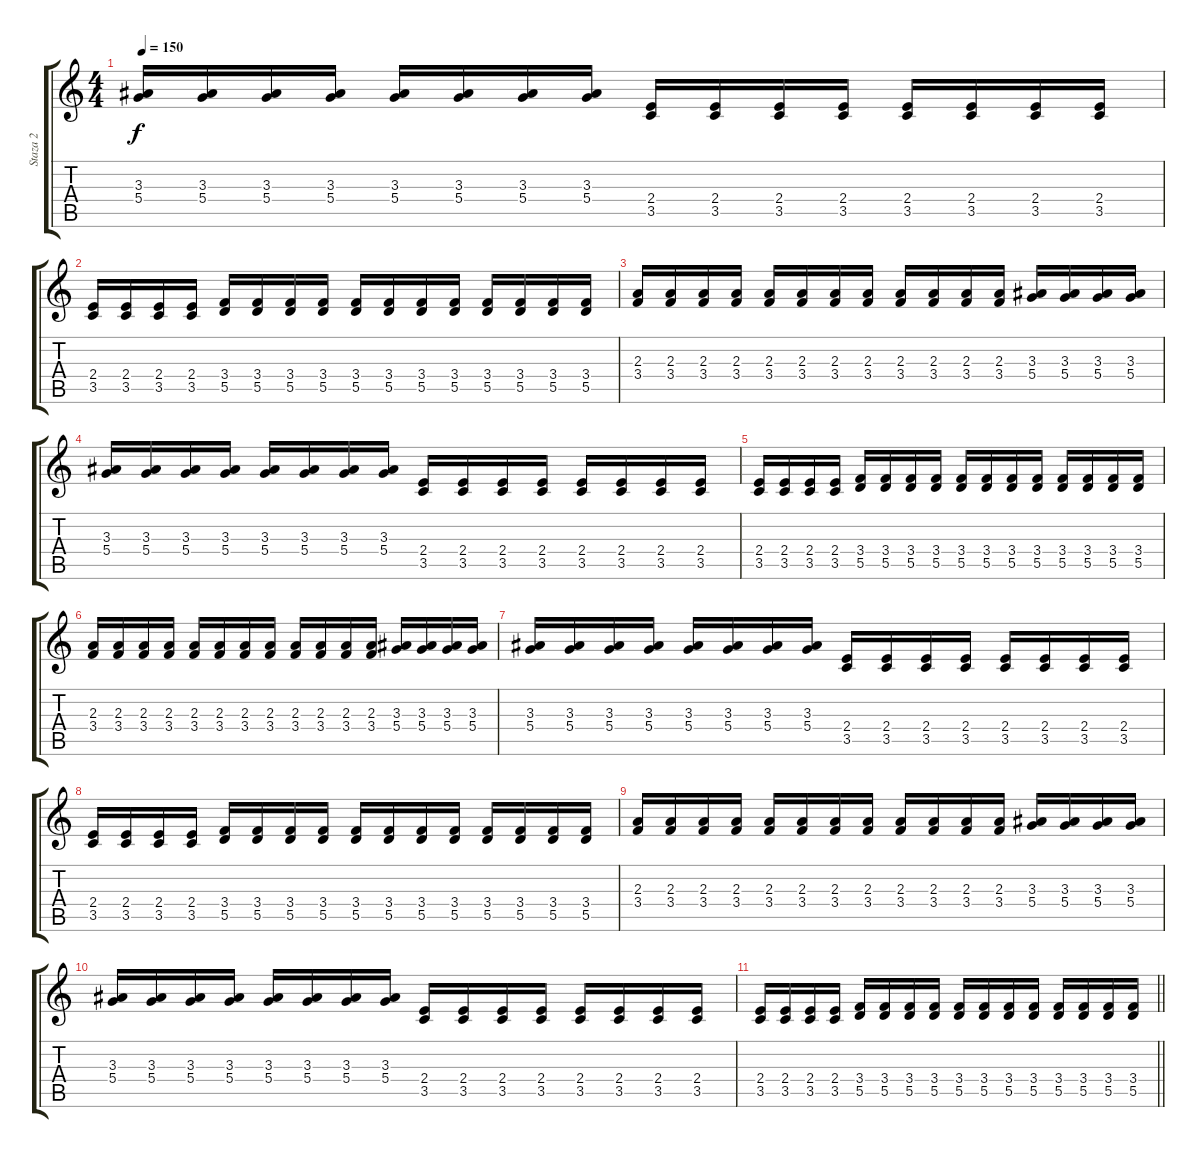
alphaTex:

\track ("Staza 2" "Staza 2") {instrument distortionguitar}
\staff {score tabs}
\tuning (E4 B3 G3 D3 A2 E2) {hide}
\ts (4 4)
\tempo 150
\clef g2
\ks c
(3.3 5.4).16{dy f} (3.3 5.4).16 (3.3 5.4).16 (3.3 5.4).16 (3.3 5.4).16 (3.3 5.4).16 (3.3 5.4).16 (3.3 5.4).16 (2.4 3.5).16 (2.4 3.5).16 (2.4 3.5).16 (2.4 3.5).16 (2.4 3.5).16 (2.4 3.5).16 (2.4 3.5).16 (2.4 3.5).16 |
(2.4 3.5).16 (2.4 3.5).16 (2.4 3.5).16 (2.4 3.5).16 (3.4 5.5).16 (3.4 5.5).16 (3.4 5.5).16 (3.4 5.5).16 (3.4 5.5).16 (3.4 5.5).16 (3.4 5.5).16 (3.4 5.5).16 (3.4 5.5).16 (3.4 5.5).16 (3.4 5.5).16 (3.4 5.5).16 |
(2.3 3.4).16 (2.3 3.4).16 (2.3 3.4).16 (2.3 3.4).16 (2.3 3.4).16 (2.3 3.4).16 (2.3 3.4).16 (2.3 3.4).16 (2.3 3.4).16 (2.3 3.4).16 (2.3 3.4).16 (2.3 3.4).16 (3.3 5.4).16 (3.3 5.4).16 (3.3 5.4).16 (3.3 5.4).16 |
(3.3 5.4).16 (3.3 5.4).16 (3.3 5.4).16 (3.3 5.4).16 (3.3 5.4).16 (3.3 5.4).16 (3.3 5.4).16 (3.3 5.4).16 (2.4 3.5).16 (2.4 3.5).16 (2.4 3.5).16 (2.4 3.5).16 (2.4 3.5).16 (2.4 3.5).16 (2.4 3.5).16 (2.4 3.5).16 |
(2.4 3.5).16 (2.4 3.5).16 (2.4 3.5).16 (2.4 3.5).16 (3.4 5.5).16 (3.4 5.5).16 (3.4 5.5).16 (3.4 5.5).16 (3.4 5.5).16 (3.4 5.5).16 (3.4 5.5).16 (3.4 5.5).16 (3.4 5.5).16 (3.4 5.5).16 (3.4 5.5).16 (3.4 5.5).16 |
(2.3 3.4).16 (2.3 3.4).16 (2.3 3.4).16 (2.3 3.4).16 (2.3 3.4).16 (2.3 3.4).16 (2.3 3.4).16 (2.3 3.4).16 (2.3 3.4).16 (2.3 3.4).16 (2.3 3.4).16 (2.3 3.4).16 (3.3 5.4).16 (3.3 5.4).16 (3.3 5.4).16 (3.3 5.4).16 |
(3.3 5.4).16 (3.3 5.4).16 (3.3 5.4).16 (3.3 5.4).16 (3.3 5.4).16 (3.3 5.4).16 (3.3 5.4).16 (3.3 5.4).16 (2.4 3.5).16 (2.4 3.5).16 (2.4 3.5).16 (2.4 3.5).16 (2.4 3.5).16 (2.4 3.5).16 (2.4 3.5).16 (2.4 3.5).16 |
(2.4 3.5).16 (2.4 3.5).16 (2.4 3.5).16 (2.4 3.5).16 (3.4 5.5).16 (3.4 5.5).16 (3.4 5.5).16 (3.4 5.5).16 (3.4 5.5).16 (3.4 5.5).16 (3.4 5.5).16 (3.4 5.5).16 (3.4 5.5).16 (3.4 5.5).16 (3.4 5.5).16 (3.4 5.5).16 |
(2.3 3.4).16 (2.3 3.4).16 (2.3 3.4).16 (2.3 3.4).16 (2.3 3.4).16 (2.3 3.4).16 (2.3 3.4).16 (2.3 3.4).16 (2.3 3.4).16 (2.3 3.4).16 (2.3 3.4).16 (2.3 3.4).16 (3.3 5.4).16 (3.3 5.4).16 (3.3 5.4).16 (3.3 5.4).16 |
(3.3 5.4).16 (3.3 5.4).16 (3.3 5.4).16 (3.3 5.4).16 (3.3 5.4).16 (3.3 5.4).16 (3.3 5.4).16 (3.3 5.4).16 (2.4 3.5).16 (2.4 3.5).16 (2.4 3.5).16 (2.4 3.5).16 (2.4 3.5).16 (2.4 3.5).16 (2.4 3.5).16 (2.4 3.5).16 |
\barLineRight lightlight
(2.4 3.5).16 (2.4 3.5).16 (2.4 3.5).16 (2.4 3.5).16 (3.4 5.5).16 (3.4 5.5).16 (3.4 5.5).16 (3.4 5.5).16 (3.4 5.5).16 (3.4 5.5).16 (3.4 5.5).16 (3.4 5.5).16 (3.4 5.5).16 (3.4 5.5).16 (3.4 5.5).16 (3.4 5.5).16
